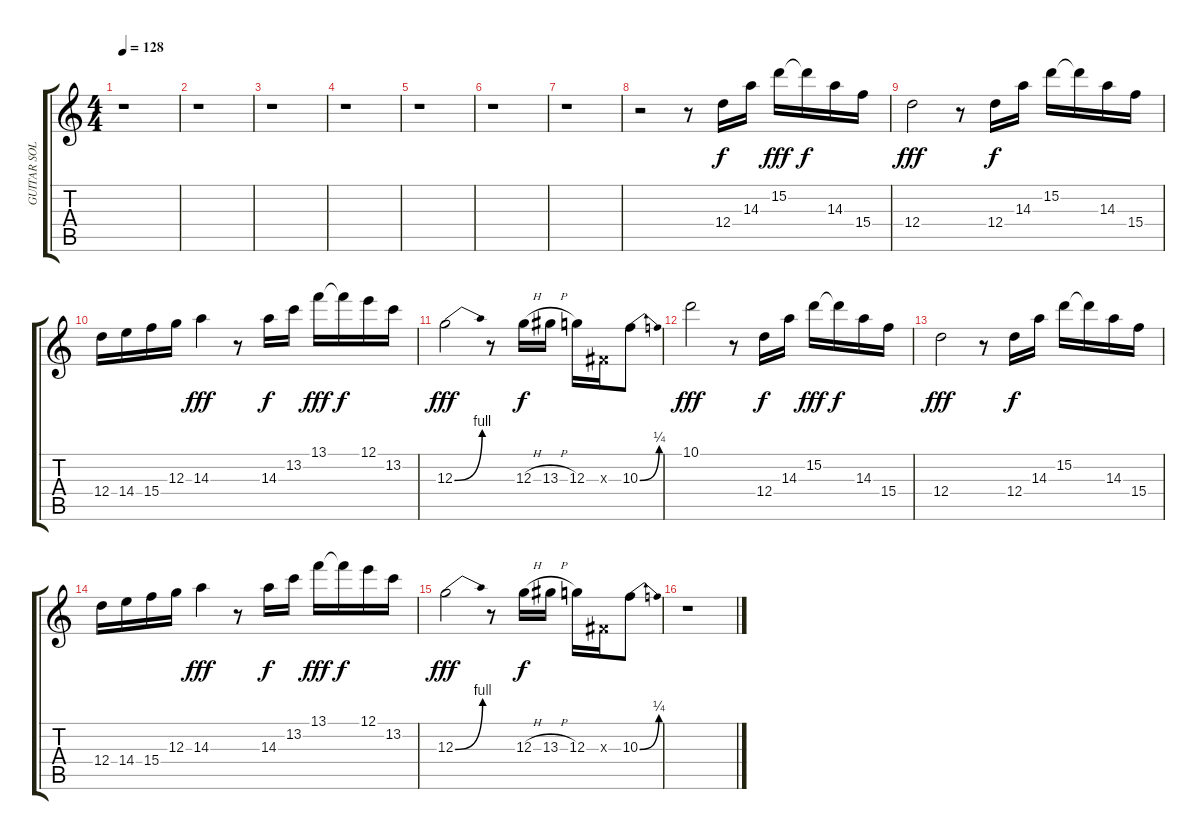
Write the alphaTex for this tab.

\track ("GUITAR SOLO" "GUITAR SOL") {instrument acousticguitarnylon}
\staff {score tabs}
\tuning (E4 B3 G3 D3 A2 E2) {hide}
\ts (4 4)
\tempo 128
\clef g2
\ks c
r.1{dy f instrument acousticguitarnylon} |
r.1 |
r.1 |
r.1 |
r.1 |
r.1 |
r.1 |
r.2 r.8 12.4.16 14.3.16 15.2.16{dy fff} 15.2{t}.16{dy f} 14.3.16 15.4.16 |
12.4.2{dy fff} r.8 12.4.16{dy f} 14.3.16 15.2.16 15.2{t}.16 14.3.16 15.4.16 |
12.4.16 14.4.16 15.4.16 12.3.16 14.3.4{dy fff} r.8 14.3.16{dy f} 13.2.16 13.1.16{dy fff} 13.1{t}.16{dy f} 12.1.16 13.2.16 |
12.3{be (bend 0 0 60 4)}.2{dy fff} r.8 12.3{h}.16{dy f} 13.3{h}.16 12.3.16 -1.3{x}.16 10.3{be (bend 0 0 60 1)}.8 |
10.1.2{dy fff} r.8 12.4.16{dy f} 14.3.16 15.2.16{dy fff} 15.2{t}.16{dy f} 14.3.16 15.4.16 |
12.4.2{dy fff} r.8 12.4.16{dy f} 14.3.16 15.2.16 15.2{t}.16 14.3.16 15.4.16 |
12.4.16 14.4.16 15.4.16 12.3.16 14.3.4{dy fff} r.8 14.3.16{dy f} 13.2.16 13.1.16{dy fff} 13.1{t}.16{dy f} 12.1.16 13.2.16 |
12.3{be (bend 0 0 60 4)}.2{dy fff} r.8 12.3{h}.16{dy f} 13.3{h}.16 12.3.16 -1.3{x}.16 10.3{be (bend 0 0 60 1)}.8 |
r.1
